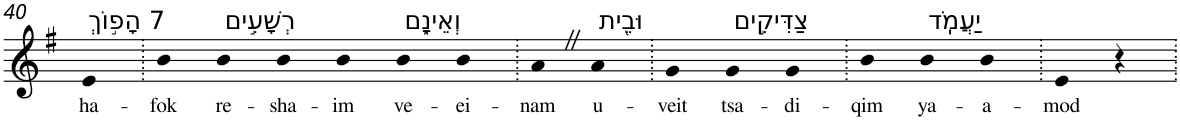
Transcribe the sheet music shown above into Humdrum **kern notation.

**kern	**text
*part1	*part1
*staff1	*staff1
*I"Piano	*
*I'Pno	*
!!LO:PB:g=z
*clefG2	*
*k[f#]	*
*G:	*
=40	=40
!LO:TX:a:t=7 הָפ֣וֹךְ	!
!	!LO:LY:b
4e	ha-
=41.	=41.
!	!LO:LY:b
4b	-fok
!LO:TX:a:t=רְשָׁעִ֣ים	!
!	!LO:LY:b
4b	re-
!	!LO:LY:b
4b	-sha-
!	!LO:LY:b
4b	-im
!LO:TX:a:t=וְאֵינָ֑ם	!
!	!LO:LY:b
4b	ve-
!	!LO:LY:b
4b	-ei-
=42.	=42.
!	!LO:LY:b
4aZ	-nam
!LO:TX:a:t=וּבֵ֖ית	!
!	!LO:LY:b
4a	u-
=43.	=43.
!	!LO:LY:b
4g	-veit
!LO:TX:a:t=צַדִּיקִ֣ים	!
!	!LO:LY:b
4g	tsa-
!	!LO:LY:b
4g	-di-
=44.	=44.
!	!LO:LY:b
4b	-qim
!LO:TX:a:t=יַעֲמֹֽד	!
!	!LO:LY:b
4b	ya-
!	!LO:LY:b
4b	-a-
=45.	=45.
!	!LO:LY:b
4e	-mod
4r	.
=.	=.
*-	*-
